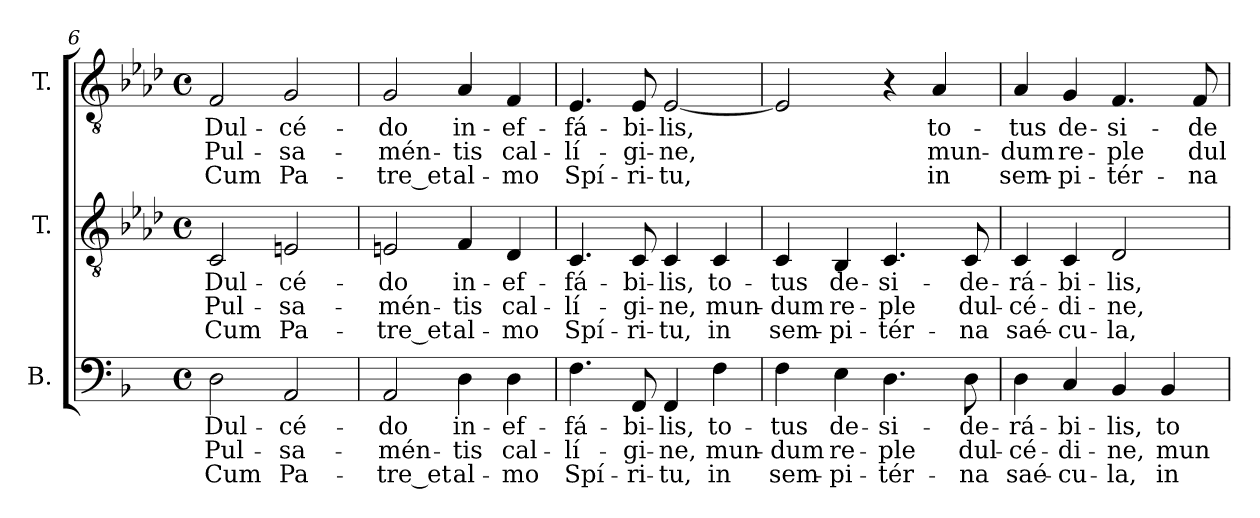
**kern	**text	**text	**text	**kern	**text	**text	**text	**kern	**text	**text	**text
*part3	*part3	*part3	*part3	*part2	*part2	*part2	*part2	*part1	*part1	*part1	*part1
*staff3	*staff3	*staff3	*staff3	*staff2	*staff2	*staff2	*staff2	*staff1	*staff1	*staff1	*staff1
*I"B.	*	*	*	*I"T.	*	*	*	*I"T.	*	*	*
!!LO:LB:g=z
*clefF4	*	*	*	*clefGv2	*	*	*	*clefGv2	*	*	*
*	*	*	*	*ITrd2c3	*	*	*	*ITrd2c3	*	*	*
*k[b-]	*	*	*	*k[b-]	*	*	*	*k[b-]	*	*	*
*d:	*	*	*	*d:	*	*	*	*d:	*	*	*
*M4/4	*	*	*	*M4/4	*	*	*	*M4/4	*	*	*
*met(c)	*	*	*	*met(c)	*	*	*	*met(c)	*	*	*
=6	=6	=6	=6	=6	=6	=6	=6	=6	=6	=6	=6
!	!LO:LY:b:color=#000000	!LO:LY:b:color=#000000	!LO:LY:b:color=#000000	!	!	!	!	!	!	!	!
!	!	!	!	!	!LO:LY:b:color=#000000	!LO:LY:b:color=#000000	!LO:LY:b:color=#000000	!	!	!	!
!	!	!	!	!	!	!	!	!	!LO:LY:b:color=#000000	!LO:LY:b:color=#000000	!LO:LY:b:color=#000000
2Di\	Dul-	Pul-	Cum	2AAi/	Dul-	Pul-	Cum	2Di/	Dul-	Pul-	Cum
!	!LO:LY:b:color=#000000	!LO:LY:b:color=#000000	!LO:LY:b:color=#000000	!	!	!	!	!	!	!	!
!	!	!	!	!	!LO:LY:b:color=#000000	!LO:LY:b:color=#000000	!LO:LY:b:color=#000000	!	!	!	!
!	!	!	!	!	!	!	!	!	!LO:LY:b:color=#000000	!LO:LY:b:color=#000000	!LO:LY:b:color=#000000
2AAi/	-cé-	-sa-	Pa-	2C#Xi/	-cé-	-sa-	Pa-	2Ei/	-cé-	-sa-	Pa-
=7	=7	=7	=7	=7	=7	=7	=7	=7	=7	=7	=7
!	!LO:LY:b:color=#000000	!LO:LY:b:color=#000000	!LO:LY:b:color=#000000	!	!	!	!	!	!	!	!
!	!	!	!	!	!LO:LY:b:color=#000000	!LO:LY:b:color=#000000	!LO:LY:b:color=#000000	!	!	!	!
!	!	!	!	!	!	!	!	!	!LO:LY:b:color=#000000	!LO:LY:b:color=#000000	!LO:LY:b:color=#000000
2AAi/	-do	-mén-	-tre_et	2C#Xi/	-do	-mén-	-tre_et	2Ei/	-do	-mén-	-tre_et
!	!LO:LY:b:color=#000000	!LO:LY:b:color=#000000	!LO:LY:b:color=#000000	!	!	!	!	!	!	!	!
!	!	!	!	!	!LO:LY:b:color=#000000	!LO:LY:b:color=#000000	!LO:LY:b:color=#000000	!	!	!	!
!	!	!	!	!	!	!	!	!	!LO:LY:b:color=#000000	!LO:LY:b:color=#000000	!LO:LY:b:color=#000000
4Di\	in-	-tis	al-	4Di/	in-	-tis	al-	4Fi/	in-	-tis	al-
!	!LO:LY:b:color=#000000	!LO:LY:b:color=#000000	!LO:LY:b:color=#000000	!	!	!	!	!	!	!	!
!	!	!	!	!	!LO:LY:b:color=#000000	!LO:LY:b:color=#000000	!LO:LY:b:color=#000000	!	!	!	!
!	!	!	!	!	!	!	!	!	!LO:LY:b:color=#000000	!LO:LY:b:color=#000000	!LO:LY:b:color=#000000
4Di\	-ef-	cal-	-mo	4BB-i/	-ef-	cal-	-mo	4Di/	-ef-	cal-	-mo
=8	=8	=8	=8	=8	=8	=8	=8	=8	=8	=8	=8
!	!LO:LY:b:color=#000000	!LO:LY:b:color=#000000	!LO:LY:b:color=#000000	!	!	!	!	!	!	!	!
!	!	!	!	!	!LO:LY:b:color=#000000	!LO:LY:b:color=#000000	!LO:LY:b:color=#000000	!	!	!	!
!	!	!	!	!	!	!	!	!	!LO:LY:b:color=#000000	!LO:LY:b:color=#000000	!LO:LY:b:color=#000000
4.Fi\	-fá-	-lí-	Spí-	4.AAi/	-fá-	-lí-	Spí-	4.Ci/	-fá-	-lí-	Spí-
!	!LO:LY:b:color=#000000	!LO:LY:b:color=#000000	!LO:LY:b:color=#000000	!	!	!	!	!	!	!	!
!	!	!	!	!	!LO:LY:b:color=#000000	!LO:LY:b:color=#000000	!LO:LY:b:color=#000000	!	!	!	!
!	!	!	!	!	!	!	!	!	!LO:LY:b:color=#000000	!LO:LY:b:color=#000000	!LO:LY:b:color=#000000
8FFi/	-bi-	-gi-	-ri-	8AAi/	-bi-	-gi-	-ri-	8Ci/	-bi-	-gi-	-ri-
!	!LO:LY:b:color=#000000	!LO:LY:b:color=#000000	!LO:LY:b:color=#000000	!	!	!	!	!	!	!	!
!	!	!	!	!	!LO:LY:b:color=#000000	!LO:LY:b:color=#000000	!LO:LY:b:color=#000000	!	!	!	!
!	!	!	!	!	!	!	!	!	!LO:LY:b:color=#000000	!LO:LY:b:color=#000000	!LO:LY:b:color=#000000
4FFi/	-lis,	-ne,	-tu,	4AAi/	-lis,	-ne,	-tu,	[<2Ci/	-lis,	-ne,	-tu,
!	!LO:LY:b:color=#000000	!LO:LY:b:color=#000000	!LO:LY:b:color=#000000	!	!	!	!	!	!	!	!
!	!	!	!	!	!LO:LY:b:color=#000000	!LO:LY:b:color=#000000	!LO:LY:b:color=#000000	!	!	!	!
4Fi\	to-	mun-	in	4AAi/	to-	mun-	in	.	.	.	.
=9	=9	=9	=9	=9	=9	=9	=9	=9	=9	=9	=9
!	!LO:LY:b:color=#000000	!LO:LY:b:color=#000000	!LO:LY:b:color=#000000	!	!	!	!	!	!	!	!
!	!	!	!	!	!LO:LY:b:color=#000000	!LO:LY:b:color=#000000	!LO:LY:b:color=#000000	!	!	!	!
4Fi\	-tus	-dum	sem-	4AAi/	-tus	-dum	sem-	2Ci/]	.	.	.
!	!LO:LY:b:color=#000000	!LO:LY:b:color=#000000	!LO:LY:b:color=#000000	!	!	!	!	!	!	!	!
!	!	!	!	!	!LO:LY:b:color=#000000	!LO:LY:b:color=#000000	!LO:LY:b:color=#000000	!	!	!	!
4Ei\	de-	re-	-pi-	4GGi/	de-	re-	-pi-	.	.	.	.
!	!LO:LY:b:color=#000000	!LO:LY:b:color=#000000	!LO:LY:b:color=#000000	!	!	!	!	!	!	!	!
!	!	!	!	!	!LO:LY:b:color=#000000	!LO:LY:b:color=#000000	!LO:LY:b:color=#000000	!	!	!	!
4.Di\	-si-	-ple	-tér-	4.AAi/	-si-	-ple	-tér-	4r	.	.	.
!	!	!	!	!	!	!	!	!	!LO:LY:b:color=#000000	!LO:LY:b:color=#000000	!LO:LY:b:color=#000000
.	.	.	.	.	.	.	.	4Fi/	to-	mun-	in
!	!LO:LY:b:color=#000000	!LO:LY:b:color=#000000	!LO:LY:b:color=#000000	!	!	!	!	!	!	!	!
!	!	!	!	!	!LO:LY:b:color=#000000	!LO:LY:b:color=#000000	!LO:LY:b:color=#000000	!	!	!	!
8Di\	-de-	dul-	-na	8AAi/	-de-	dul-	-na	.	.	.	.
!!LO:LB:g=z
=10	=10	=10	=10	=10	=10	=10	=10	=10	=10	=10	=10
!	!LO:LY:b:color=#000000	!LO:LY:b:color=#000000	!LO:LY:b:color=#000000	!	!	!	!	!	!	!	!
!	!	!	!	!	!LO:LY:b:color=#000000	!LO:LY:b:color=#000000	!LO:LY:b:color=#000000	!	!	!	!
!	!	!	!	!	!	!	!	!	!LO:LY:b:color=#000000	!LO:LY:b:color=#000000	!LO:LY:b:color=#000000
4Di\	-rá-	-cé-	saé-	4AAi/	-rá-	-cé-	saé-	4Fi/	-tus	-dum	sem-
!	!LO:LY:b:color=#000000	!LO:LY:b:color=#000000	!LO:LY:b:color=#000000	!	!	!	!	!	!	!	!
!	!	!	!	!	!LO:LY:b:color=#000000	!LO:LY:b:color=#000000	!LO:LY:b:color=#000000	!	!	!	!
!	!	!	!	!	!	!	!	!	!LO:LY:b:color=#000000	!LO:LY:b:color=#000000	!LO:LY:b:color=#000000
4Ci/	-bi-	-di-	-cu-	4AAi/	-bi-	-di-	-cu-	4Ei/	de-	re-	-pi-
!	!LO:LY:b:color=#000000	!LO:LY:b:color=#000000	!LO:LY:b:color=#000000	!	!	!	!	!	!	!	!
!	!	!	!	!	!LO:LY:b:color=#000000	!LO:LY:b:color=#000000	!LO:LY:b:color=#000000	!	!	!	!
!	!	!	!	!	!	!	!	!	!LO:LY:b:color=#000000	!LO:LY:b:color=#000000	!LO:LY:b:color=#000000
4BB-i/	-lis,	-ne,	-la,	2BB-i/	-lis,	-ne,	-la,	4.Di/	-si-	-ple	-tér-
!	!LO:LY:b:color=#000000	!LO:LY:b:color=#000000	!LO:LY:b:color=#000000	!	!	!	!	!	!	!	!
4BB-i/	to-	mun-	in	.	.	.	.	.	.	.	.
!	!	!	!	!	!	!	!	!	!LO:LY:b:color=#000000	!LO:LY:b:color=#000000	!LO:LY:b:color=#000000
.	.	.	.	.	.	.	.	8Di/	-de-	dul-	-na
=	=	=	=	=	=	=	=	=	=	=	=
*-	*-	*-	*-	*-	*-	*-	*-	*-	*-	*-	*-
